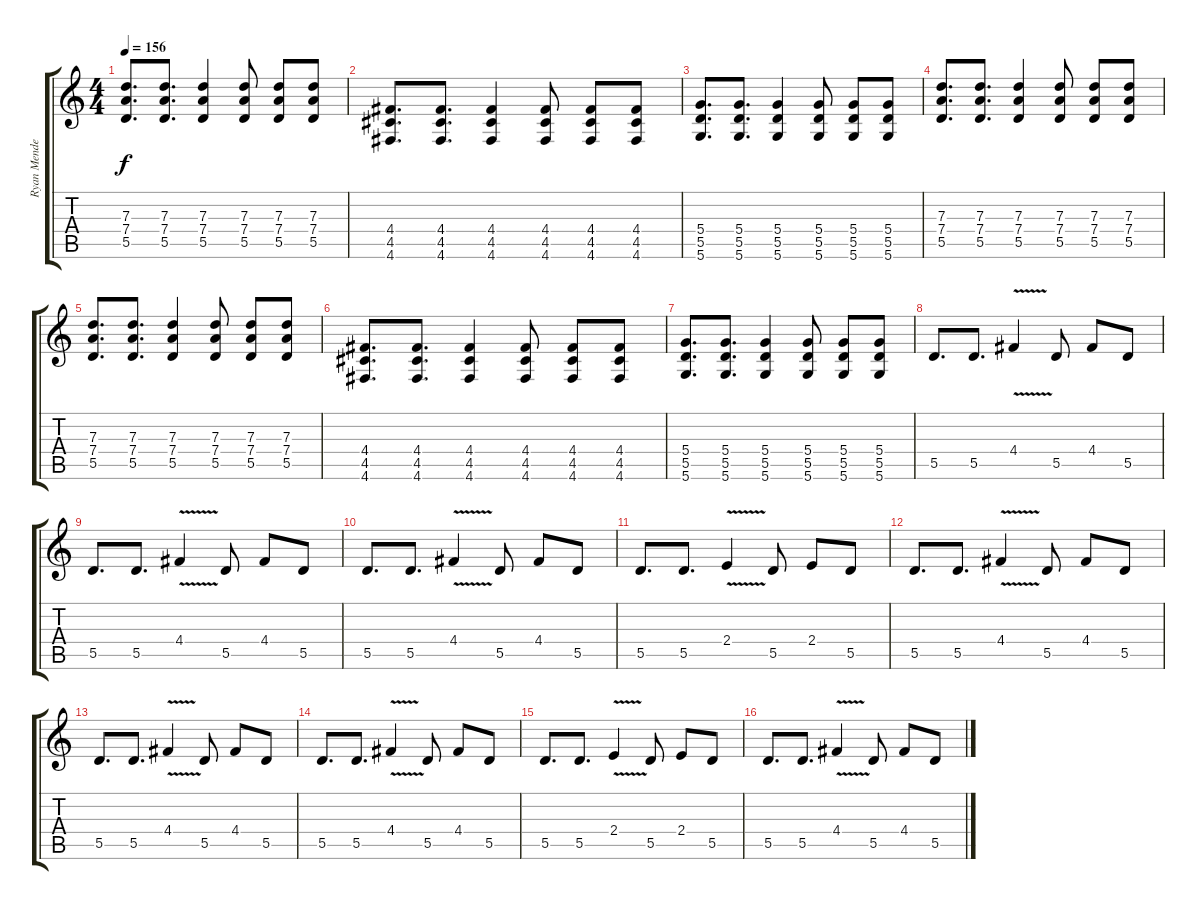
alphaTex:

\track ("Ryan Mendez" "Ryan Mende") {instrument overdrivenguitar}
\staff {score tabs}
\tuning (E4 B3 G3 D3 A2 D2) {hide}
\ts (4 4)
\tempo 156
\clef g2
\ks c
(7.3 7.4 5.5).8{d dy f} (7.3 7.4 5.5).8{d} (7.3 7.4 5.5).4 (7.3 7.4 5.5).8 (7.3 7.4 5.5).8 (7.3 7.4 5.5).8 |
(4.4 4.5 4.6).8{d} (4.4 4.5 4.6).8{d} (4.4 4.5 4.6).4 (4.4 4.5 4.6).8 (4.4 4.5 4.6).8 (4.4 4.5 4.6).8 |
(5.4 5.5 5.6).8{d} (5.4 5.5 5.6).8{d} (5.4 5.5 5.6).4 (5.4 5.5 5.6).8 (5.4 5.5 5.6).8 (5.4 5.5 5.6).8 |
(7.3 7.4 5.5).8{d} (7.3 7.4 5.5).8{d} (7.3 7.4 5.5).4 (7.3 7.4 5.5).8 (7.3 7.4 5.5).8 (7.3 7.4 5.5).8 |
(7.3 7.4 5.5).8{d} (7.3 7.4 5.5).8{d} (7.3 7.4 5.5).4 (7.3 7.4 5.5).8 (7.3 7.4 5.5).8 (7.3 7.4 5.5).8 |
(4.4 4.5 4.6).8{d} (4.4 4.5 4.6).8{d} (4.4 4.5 4.6).4 (4.4 4.5 4.6).8 (4.4 4.5 4.6).8 (4.4 4.5 4.6).8 |
(5.4 5.5 5.6).8{d} (5.4 5.5 5.6).8{d} (5.4 5.5 5.6).4 (5.4 5.5 5.6).8 (5.4 5.5 5.6).8 (5.4 5.5 5.6).8 |
5.5.8{d} 5.5.8{d} 4.4{v}.4 5.5.8 4.4.8 5.5.8 |
5.5.8{d} 5.5.8{d} 4.4{v}.4 5.5.8 4.4.8 5.5.8 |
5.5.8{d} 5.5.8{d} 4.4{v}.4 5.5.8 4.4.8 5.5.8 |
5.5.8{d} 5.5.8{d} 2.4{v}.4 5.5.8 2.4.8 5.5.8 |
5.5.8{d} 5.5.8{d} 4.4{v}.4 5.5.8 4.4.8 5.5.8 |
5.5.8{d} 5.5.8{d} 4.4{v}.4 5.5.8 4.4.8 5.5.8 |
5.5.8{d} 5.5.8{d} 4.4{v}.4 5.5.8 4.4.8 5.5.8 |
5.5.8{d} 5.5.8{d} 2.4{v}.4 5.5.8 2.4.8 5.5.8 |
5.5.8{d} 5.5.8{d} 4.4{v}.4 5.5.8 4.4.8 5.5.8
